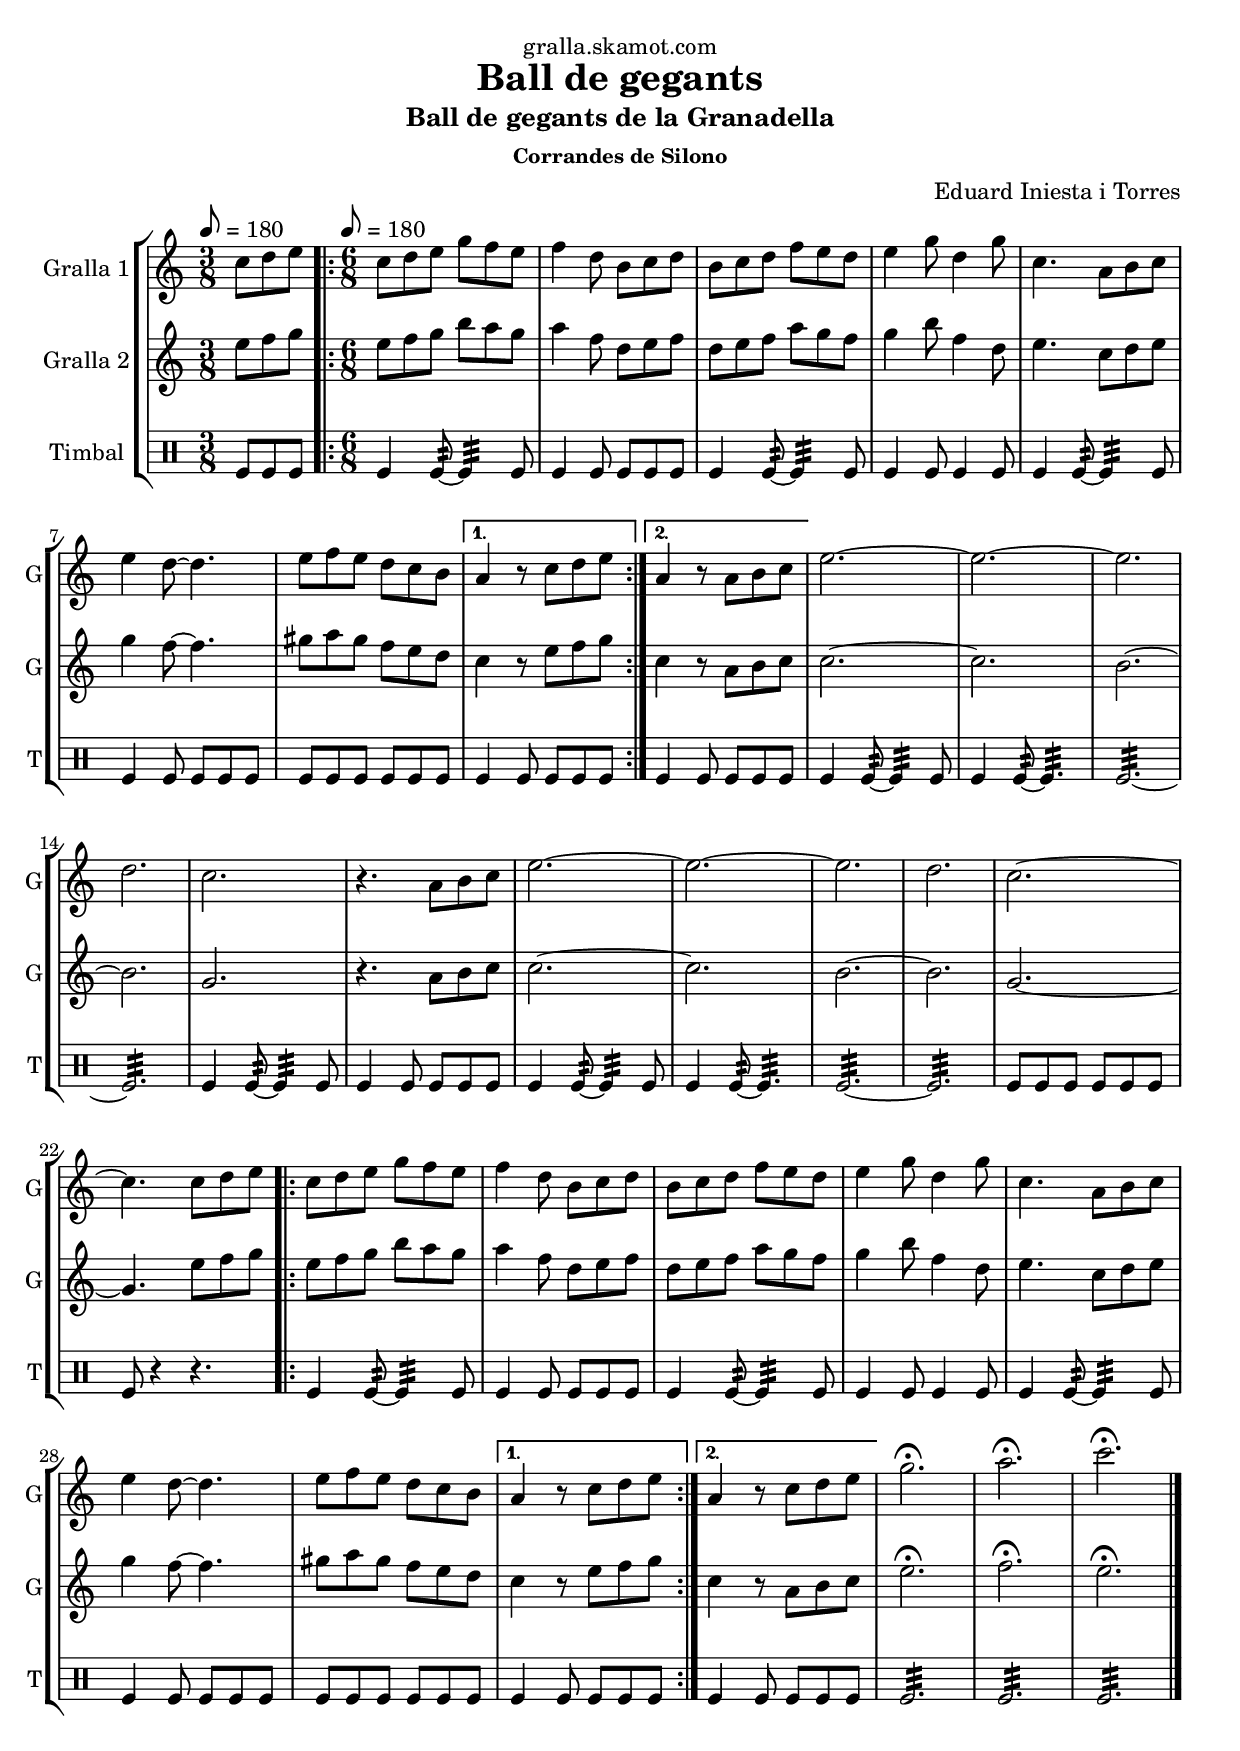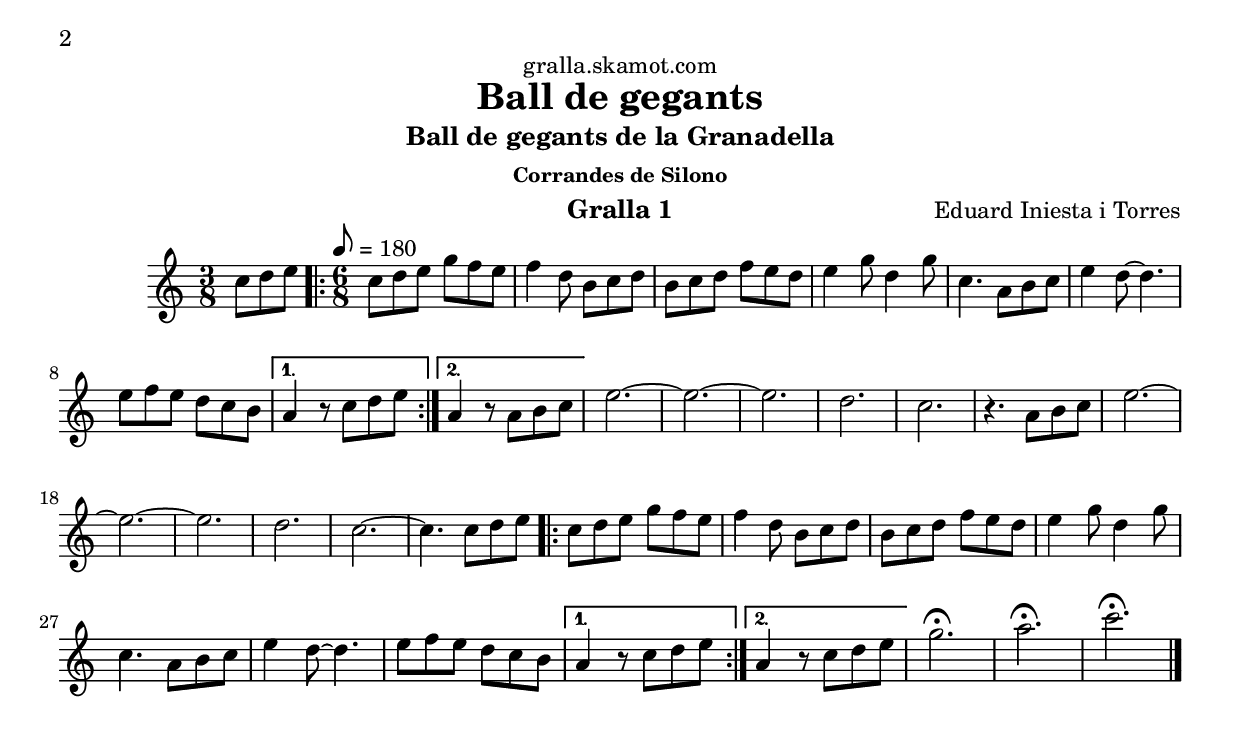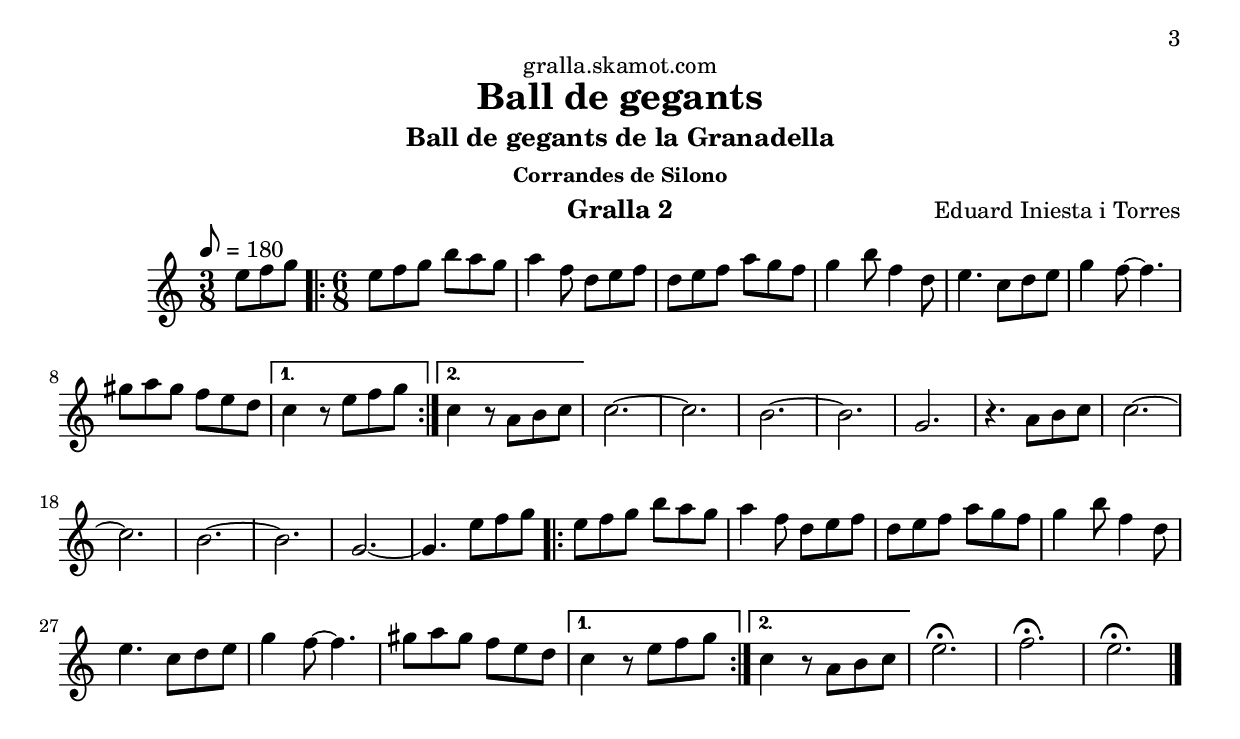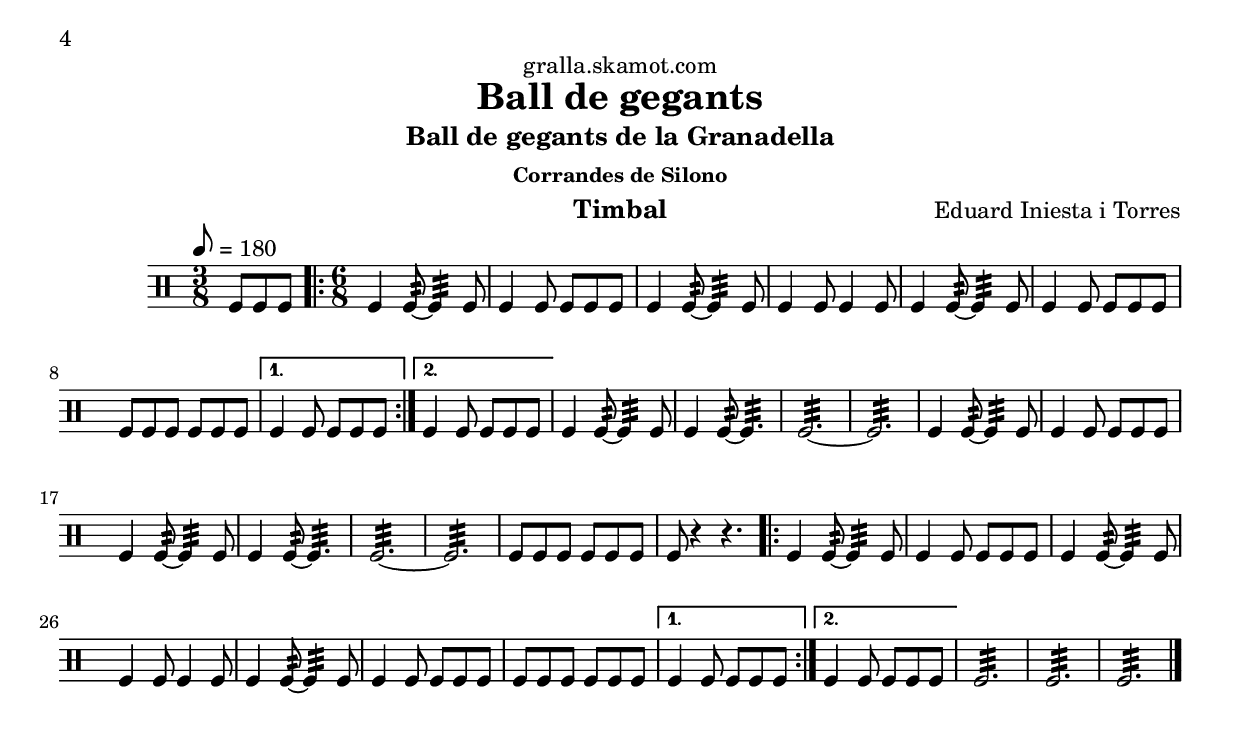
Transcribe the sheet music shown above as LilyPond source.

\version "2.16.2"

\header {
  dedication="gralla.skamot.com"
  title="Ball de gegants"
  subtitle="Ball de gegants de la Granadella"
  subsubtitle="Corrandes de Silono"
  poet=""
  meter=""
  piece=""
  composer="Eduard Iniesta i Torres"
  arranger=""
  opus=""
  instrument=""
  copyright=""
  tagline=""
}

liniaroAa =
\relative c''
{
  \clef treble
  \key c \major
  \time 3/8
  c8 d e \tempo 8 = 180  |
  \time 6/8   \repeat volta 2 { c8 d e g f e  |
  f4 d8 b c d  |
  b8 c d f e d  |
  %05
  e4 g8 d4 g8  |
  c,4. a8 b c  |
  e4 d8 ~ d4.  |
  e8 f e d c b }
  \alternative { { a4 r8 c d e }
  %10
  { a,4 r8 a b c } }
  e2. ~  |
  e2. ~  |
  e2.  |
  d2.  |
  %15
  c2.  |
  r4. a8 b c  |
  e2. ~  |
  e2. ~  |
  e2.  |
  %20
  d2.  |
  c2. ~  |
  c4. c8 d e  |
  \repeat volta 2 { c8 d e g f e  |
  f4 d8 b c d  |
  %25
  b8 c d f e d  |
  e4 g8 d4 g8  |
  c,4. a8 b c  |
  e4 d8 ~ d4.  |
  e8 f e d c b }
  %30
  \alternative { { a4 r8 c d e }
  { a,4 r8 c d e } }
  g2.\fermata  |
  a2.\fermata  |
  c2.\fermata  \bar "|."
}

liniaroAb =
\relative e''
{
  \tempo 8 = 180
  \clef treble
  \key c \major
  \time 3/8
  e8 f g  |
  \time 6/8   \repeat volta 2 { e8 f g b a g  |
  a4 f8 d e f  |
  d8 e f a g f  |
  %05
  g4 b8 f4 d8  |
  e4. c8 d e  |
  g4 f8 ~ f4.  |
  gis8 a gis f e d }
  \alternative { { c4 r8 e f g }
  %10
  { c,4 r8 a b c } }
  c2. ~  |
  c2.  |
  b2. ~  |
  b2.  |
  %15
  g2.  |
  r4. a8 b c  |
  c2. ~  |
  c2.  |
  b2. ~  |
  %20
  b2.  |
  g2. ~  |
  g4. e'8 f g  |
  \repeat volta 2 { e8 f g b a g  |
  a4 f8 d e f  |
  %25
  d8 e f a g f  |
  g4 b8 f4 d8  |
  e4. c8 d e  |
  g4 f8 ~ f4.  |
  gis8 a gis f e d }
  %30
  \alternative { { c4 r8 e f g }
  { c,4 r8 a b c } }
  e2.\fermata  |
  f2.\fermata  |
  e2.\fermata  \bar "|."
}

liniaroAc =
\drummode
{
  \tempo 8 = 180
  \time 3/8
  tomfl8 tomfl tomfl  |
  \time 6/8   \repeat volta 2 { tomfl4 tomfl8:32 ~ tomfl4:32 tomfl8  |
  tomfl4 tomfl8 tomfl tomfl tomfl  |
  tomfl4 tomfl8:32 ~ tomfl4:32 tomfl8  |
  %05
  tomfl4 tomfl8 tomfl4 tomfl8  |
  tomfl4 tomfl8:32 ~ tomfl4:32 tomfl8  |
  tomfl4 tomfl8 tomfl tomfl tomfl  |
  tomfl8 tomfl tomfl tomfl tomfl tomfl }
  \alternative { { tomfl4 tomfl8 tomfl tomfl tomfl }
  %10
  { tomfl4 tomfl8 tomfl tomfl tomfl } }
  tomfl4 tomfl8:32 ~ tomfl4:32 tomfl8  |
  tomfl4 tomfl8:32 ~ tomfl4.:32  |
  tomfl2.:32 ~  |
  tomfl2.:32  |
  %15
  tomfl4 tomfl8:32 ~ tomfl4:32 tomfl8  |
  tomfl4 tomfl8 tomfl tomfl tomfl  |
  tomfl4 tomfl8:32 ~ tomfl4:32 tomfl8  |
  tomfl4 tomfl8:32 ~ tomfl4.:32  |
  tomfl2.:32 ~  |
  %20
  tomfl2.:32  |
  tomfl8 tomfl tomfl tomfl tomfl tomfl  |
  tomfl8 r4 r4.  |
  \repeat volta 2 { tomfl4 tomfl8:32 ~ tomfl4:32 tomfl8  |
  tomfl4 tomfl8 tomfl tomfl tomfl  |
  %25
  tomfl4 tomfl8:32 ~ tomfl4:32 tomfl8  |
  tomfl4 tomfl8 tomfl4 tomfl8  |
  tomfl4 tomfl8:32 ~ tomfl4:32 tomfl8  |
  tomfl4 tomfl8 tomfl tomfl tomfl  |
  tomfl8 tomfl tomfl tomfl tomfl tomfl }
  %30
  \alternative { { tomfl4 tomfl8 tomfl tomfl tomfl }
  { tomfl4 tomfl8 tomfl tomfl tomfl } }
  tomfl2.:32  |
  tomfl2.:32  |
  tomfl2.:32  \bar "|."
}

\bookpart {
  \score {
    \new StaffGroup {
      \override Score.RehearsalMark #'self-alignment-X = #LEFT
      <<
        \new Staff \with {instrumentName = #"Gralla 1" shortInstrumentName = #"G"} \liniaroAa
        \new Staff \with {instrumentName = #"Gralla 2" shortInstrumentName = #"G"} \liniaroAb
        \new DrumStaff \with {instrumentName = #"Timbal" shortInstrumentName = #"T"} \liniaroAc
      >>
    }
    \layout {}
  }
  \score { \unfoldRepeats
    \new StaffGroup {
      \override Score.RehearsalMark #'self-alignment-X = #LEFT
      <<
        \new Staff \with {instrumentName = #"Gralla 1" shortInstrumentName = #"G"} \liniaroAa
        \new Staff \with {instrumentName = #"Gralla 2" shortInstrumentName = #"G"} \liniaroAb
        \new DrumStaff \with {instrumentName = #"Timbal" shortInstrumentName = #"T"} \liniaroAc
      >>
    }
    \midi {
      \set Staff.midiInstrument = "oboe"
      \set DrumStaff.midiInstrument = "drums"
    }
  }
}

\bookpart {
  \header {instrument="Gralla 1"}
  \score {
    \new StaffGroup {
      \override Score.RehearsalMark #'self-alignment-X = #LEFT
      <<
        \new Staff \liniaroAa
      >>
    }
    \layout {}
  }
  \score { \unfoldRepeats
    \new StaffGroup {
      \override Score.RehearsalMark #'self-alignment-X = #LEFT
      <<
        \new Staff \liniaroAa
      >>
    }
    \midi {
      \set Staff.midiInstrument = "oboe"
      \set DrumStaff.midiInstrument = "drums"
    }
  }
}

\bookpart {
  \header {instrument="Gralla 2"}
  \score {
    \new StaffGroup {
      \override Score.RehearsalMark #'self-alignment-X = #LEFT
      <<
        \new Staff \liniaroAb
      >>
    }
    \layout {}
  }
  \score { \unfoldRepeats
    \new StaffGroup {
      \override Score.RehearsalMark #'self-alignment-X = #LEFT
      <<
        \new Staff \liniaroAb
      >>
    }
    \midi {
      \set Staff.midiInstrument = "oboe"
      \set DrumStaff.midiInstrument = "drums"
    }
  }
}

\bookpart {
  \header {instrument="Timbal"}
  \score {
    \new StaffGroup {
      \override Score.RehearsalMark #'self-alignment-X = #LEFT
      <<
        \new DrumStaff \liniaroAc
      >>
    }
    \layout {}
  }
  \score { \unfoldRepeats
    \new StaffGroup {
      \override Score.RehearsalMark #'self-alignment-X = #LEFT
      <<
        \new DrumStaff \liniaroAc
      >>
    }
    \midi {
      \set Staff.midiInstrument = "oboe"
      \set DrumStaff.midiInstrument = "drums"
    }
  }
}

